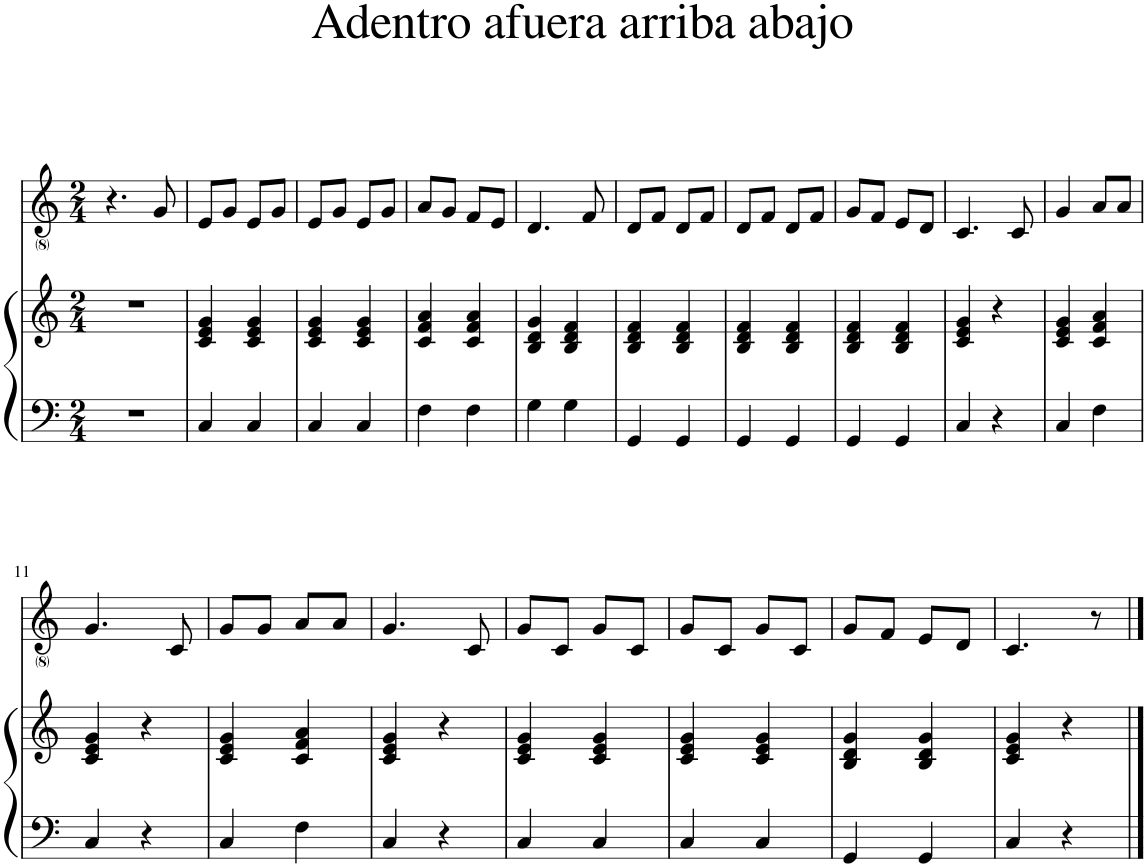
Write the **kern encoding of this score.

**kern	**kern	**kern
*part2	*part2	*part1
*staff3	*staff2	*staff1
*I"Piano	*	*I"Voice
*I'Pno	*	*
*clefF4	*clefG2	*clefG2
*k[]	*k[]	*k[]
*M2/4	*M2/4	*M2/4
=1	=1	=1
2r	2r	4.r
.	.	8g/
=2	=2	=2
4C/	4c/ 4e/ 4g/	8e/L
.	.	8g/J
4C/	4c/ 4e/ 4g/	8e/L
.	.	8g/J
=3	=3	=3
4C/	4c/ 4e/ 4g/	8e/L
.	.	8g/J
4C/	4c/ 4e/ 4g/	8e/L
.	.	8g/J
=4	=4	=4
4F\	4c/ 4f/ 4a/	8a/L
.	.	8g/J
4F\	4c/ 4f/ 4a/	8f/L
.	.	8e/J
=5	=5	=5
4G\	4B/ 4d/ 4g/	4.d/
4G\	4B/ 4d/ 4f/	.
.	.	8f/
=6	=6	=6
4GG/	4B/ 4d/ 4f/	8d/L
.	.	8f/J
4GG/	4B/ 4d/ 4f/	8d/L
.	.	8f/J
=7	=7	=7
4GG/	4B/ 4d/ 4f/	8d/L
.	.	8f/J
4GG/	4B/ 4d/ 4f/	8d/L
.	.	8f/J
=8	=8	=8
4GG/	4B/ 4d/ 4f/	8g/L
.	.	8f/J
4GG/	4B/ 4d/ 4f/	8e/L
.	.	8d/J
=9	=9	=9
4C/	4c/ 4e/ 4g/	4.c/
4r	4r	.
.	.	8c/
=10	=10	=10
4C/	4c/ 4e/ 4g/	4g/
4F\	4c/ 4f/ 4a/	8a/L
.	.	8a/J
!!LO:LB:g=z
=11	=11	=11
4C/	4c/ 4e/ 4g/	4.g/
4r	4r	.
.	.	8c/
=12	=12	=12
4C/	4c/ 4e/ 4g/	8g/L
.	.	8g/J
4F\	4c/ 4f/ 4a/	8a/L
.	.	8a/J
=13	=13	=13
4C/	4c/ 4e/ 4g/	4.g/
4r	4r	.
.	.	8c/
=14	=14	=14
4C/	4c/ 4e/ 4g/	8g/L
.	.	8c/J
4C/	4c/ 4e/ 4g/	8g/L
.	.	8c/J
=15	=15	=15
4C/	4c/ 4e/ 4g/	8g/L
.	.	8c/J
4C/	4c/ 4e/ 4g/	8g/L
.	.	8c/J
=16	=16	=16
4GG/	4B/ 4d/ 4g/	8g/L
.	.	8f/J
4GG/	4B/ 4d/ 4g/	8e/L
.	.	8d/J
=17	=17	=17
4C/	4c/ 4e/ 4g/	4.c/
4r	4r	.
.	.	8r
==	==	==
*-	*-	*-
